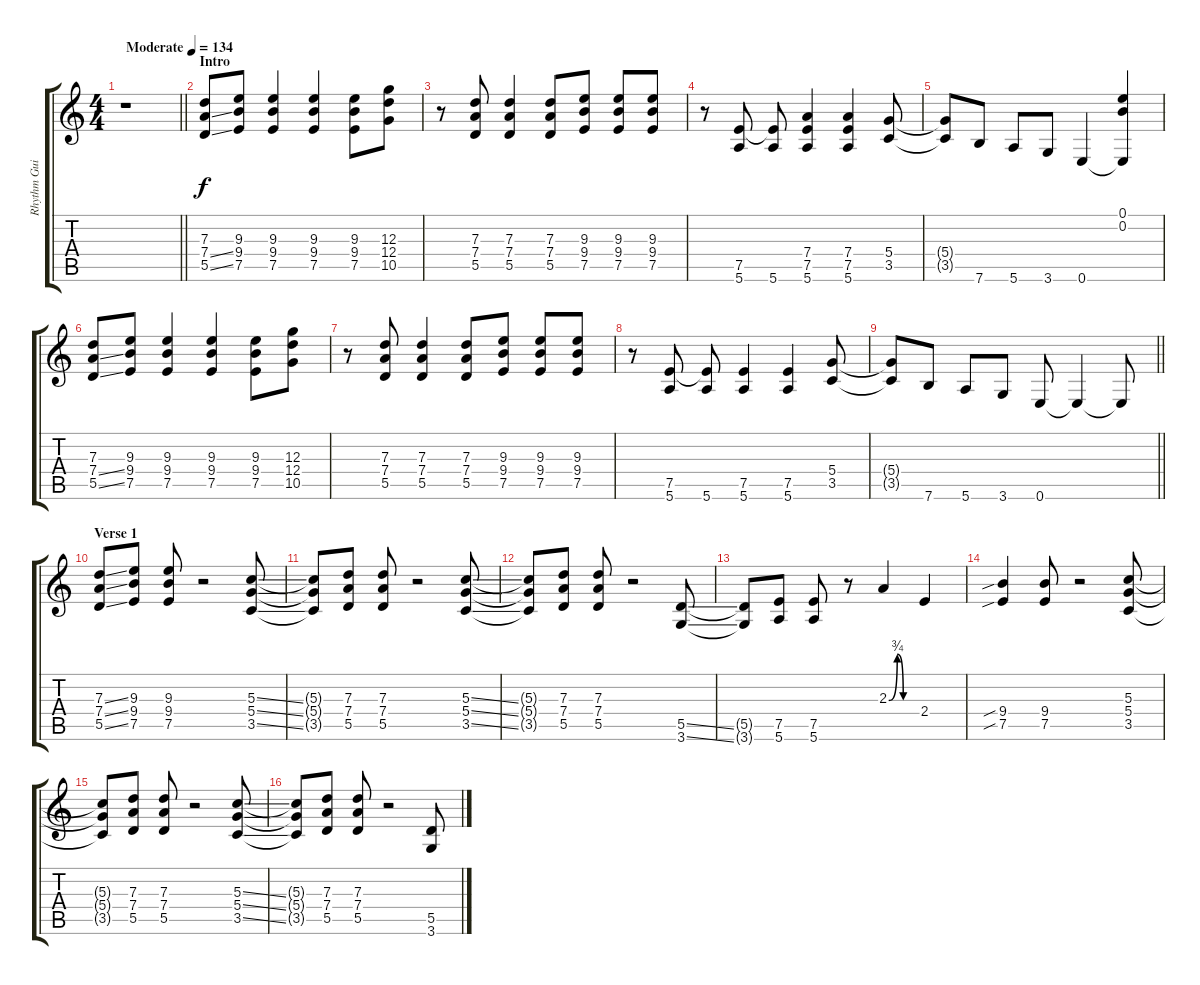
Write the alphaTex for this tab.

\track ("Rhythm Guitar R" "Rhythm Gui") {instrument distortionguitar}
\staff {score tabs}
\tuning (E4 B3 G3 D3 A2 E2) {hide}
\ts (4 4)
\tempo (134 "Moderate")
\clef g2
\barLineRight lightlight
\ks c
r.1{dy f instrument distortionguitar} |
\section ("" "Intro")
(7.3 7.4{ss} 5.5{ss}).8 (9.3 9.4 7.5).8 (9.3 9.4 7.5).4 (9.3 9.4 7.5).4 (9.3 9.4 7.5).8 (12.3 12.4 10.5).8 |
r.8 (7.3 7.4 5.5).8 (7.3 7.4 5.5).4 (7.3 7.4 5.5).8 (9.3 9.4 7.5).8 (9.3 9.4 7.5).8 (9.3 9.4 7.5).8 |
r.8 (7.5 5.6).8 (7.5{t} 5.6).8 (7.4 7.5 5.6).4 (7.4 7.5 5.6).4 (5.4 3.5).8 |
(5.4{t} 3.5{t}).8 7.6.8 5.6.8 3.6.8 0.6.4 (0.1 0.2 0.6{t}).4 |
(7.3 7.4{ss} 5.5{ss}).8 (9.3 9.4 7.5).8 (9.3 9.4 7.5).4 (9.3 9.4 7.5).4 (9.3 9.4 7.5).8 (12.3 12.4 10.5).8 |
r.8 (7.3 7.4 5.5).8 (7.3 7.4 5.5).4 (7.3 7.4 5.5).8 (9.3 9.4 7.5).8 (9.3 9.4 7.5).8 (9.3 9.4 7.5).8 |
r.8 (7.5 5.6).8 (7.5{t} 5.6).8 (7.5 5.6).4 (7.5 5.6).4 (5.4 3.5).8 |
\barLineRight lightlight
(5.4{t} 3.5{t}).8 7.6.8 5.6.8 3.6.8 0.6.8 0.6{t}.4 0.6{t}.8 |
\section ("" "Verse 1")
(7.3{ss} 7.4{ss} 5.5{ss}).8 (9.3 9.4 7.5).8 (9.3 9.4 7.5).8 r.2 (5.3{ss} 5.4{ss} 3.5{ss}).8 |
(5.3{t} 5.4{t} 3.5{t}).8 (7.3 7.4 5.5).8 (7.3 7.4 5.5).8 r.2 (5.3{ss} 5.4{ss} 3.5{ss}).8 |
(5.3{t} 5.4{t} 3.5{t}).8 (7.3 7.4 5.5).8 (7.3 7.4 5.5).8 r.2 (5.5{ss} 3.6{ss}).8 |
(5.5{t} 3.6{t}).8 (7.5 5.6).8 (7.5 5.6).8 r.8 2.3{be (custom 0 0 18 3 31 0 60 0)}.4 2.4.4 |
(9.4{sib} 7.5{sib}).4 (9.4 7.5).8 r.2 (5.3 5.4 3.5).8 |
(5.3{t} 5.4{t} 3.5{t}).8 (7.3 7.4 5.5).8 (7.3 7.4 5.5).8 r.2 (5.3{ss} 5.4{ss} 3.5{ss}).8 |
(5.3{t} 5.4{t} 3.5{t}).8 (7.3 7.4 5.5).8 (7.3 7.4 5.5).8 r.2 (5.5{ss} 3.6{ss}).8
